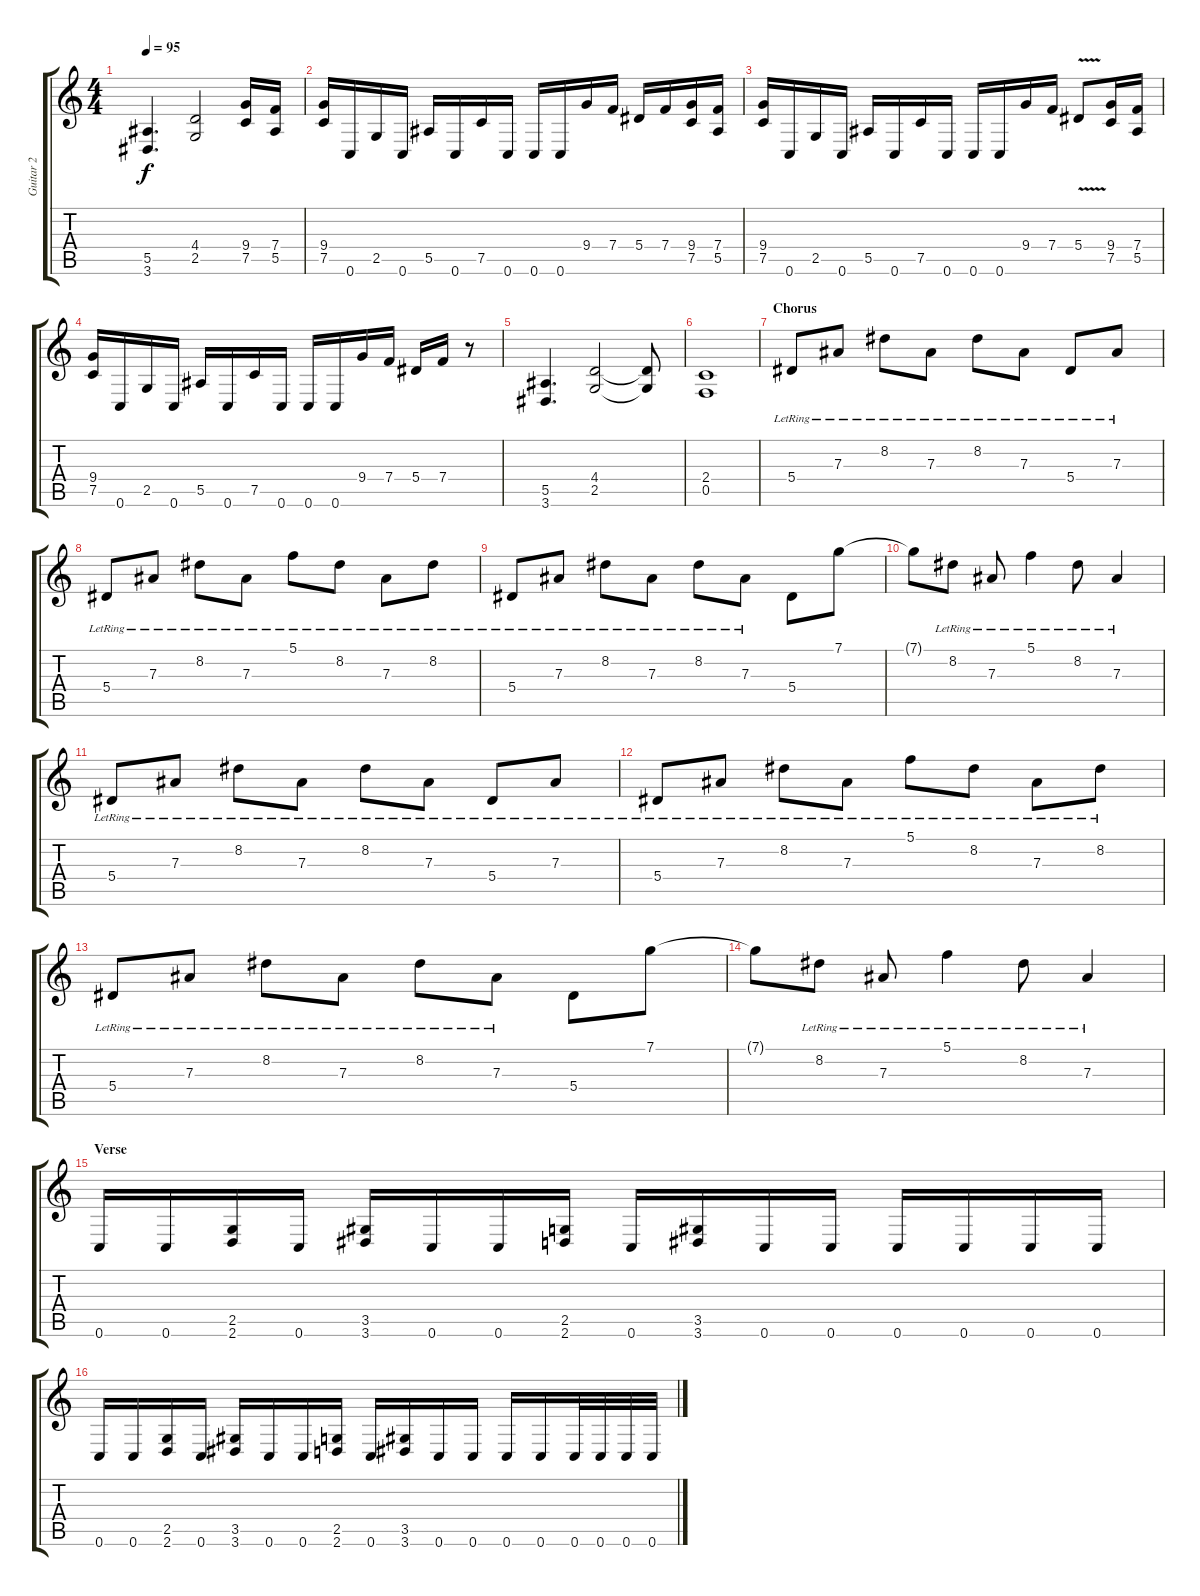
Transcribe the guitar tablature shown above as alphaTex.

\track ("Guitar 2" "Guitar 2") {instrument overdrivenguitar}
\staff {score tabs}
\tuning (C4 G3 Eb3 Bb2 F2 C2) {hide}
\ts (4 4)
\tempo 95
\clef g2
\ks c
(5.5 3.6).4{d dy f} (4.4 2.5).2 (9.4 7.5).16 (7.4 5.5).16 |
(9.4 7.5).16 0.6.16 2.5.16 0.6.16 5.5.16 0.6.16 7.5.16 0.6.16 0.6.16 0.6.16 9.4.16 7.4.16 5.4.16 7.4.16 (9.4 7.5).16 (7.4 5.5).16 |
(9.4 7.5).16 0.6.16 2.5.16 0.6.16 5.5.16 0.6.16 7.5.16 0.6.16 0.6.16 0.6.16 9.4.16 7.4.16 5.4{v}.8 (9.4 7.5).16 (7.4 5.5).16 |
(9.4 7.5).16 0.6.16 2.5.16 0.6.16 5.5.16 0.6.16 7.5.16 0.6.16 0.6.16 0.6.16 9.4.16 7.4.16 5.4.16 7.4.16 r.8 |
(5.5 3.6).4{d} (4.4 2.5).2 (4.4{t} 2.5{t}).8 |
(2.4 0.5).1 |
\section ("" "Chorus")
5.4{lr}.8{volume 11 balance 8 instrument electricguitarjazz} 7.3{lr}.8 8.2{lr}.8 7.3{lr}.8 8.2{lr}.8 7.3{lr}.8 5.4{lr}.8 7.3{lr}.8 |
5.4{lr}.8 7.3{lr}.8 8.2{lr}.8 7.3{lr}.8 5.1{lr}.8 8.2{lr}.8 7.3{lr}.8 8.2{lr}.8 |
5.4{lr}.8 7.3{lr}.8 8.2{lr}.8 7.3{lr}.8 8.2{lr}.8 7.3{lr}.8 5.4.8 7.1.8 |
7.1{t}.8 8.2{lr}.8 7.3{lr}.8 5.1{lr}.4 8.2{lr}.8 7.3{lr}.4 |
5.4{lr}.8 7.3{lr}.8 8.2{lr}.8 7.3{lr}.8 8.2{lr}.8 7.3{lr}.8 5.4{lr}.8 7.3{lr}.8 |
5.4{lr}.8 7.3{lr}.8 8.2{lr}.8 7.3{lr}.8 5.1{lr}.8 8.2{lr}.8 7.3{lr}.8 8.2{lr}.8 |
5.4{lr}.8 7.3{lr}.8 8.2{lr}.8 7.3{lr}.8 8.2{lr}.8 7.3{lr}.8 5.4.8 7.1.8 |
7.1{t}.8 8.2{lr}.8 7.3{lr}.8 5.1{lr}.4 8.2{lr}.8 7.3{lr}.4 |
\section ("" "Verse")
0.6.16{volume 16 balance 16 instrument overdrivenguitar} 0.6.16 (2.5 2.6).16 0.6.16 (3.5 3.6).16 0.6.16 0.6.16 (2.5 2.6).16 0.6.16 (3.5 3.6).16 0.6.16 0.6.16 0.6.16 0.6.16 0.6.16 0.6.16 |
0.6.16 0.6.16 (2.5 2.6).16 0.6.16 (3.5 3.6).16 0.6.16 0.6.16 (2.5 2.6).16 0.6.16 (3.5 3.6).16 0.6.16 0.6.16 0.6.16 0.6.16 0.6.32 0.6.32 0.6.32 0.6.32
